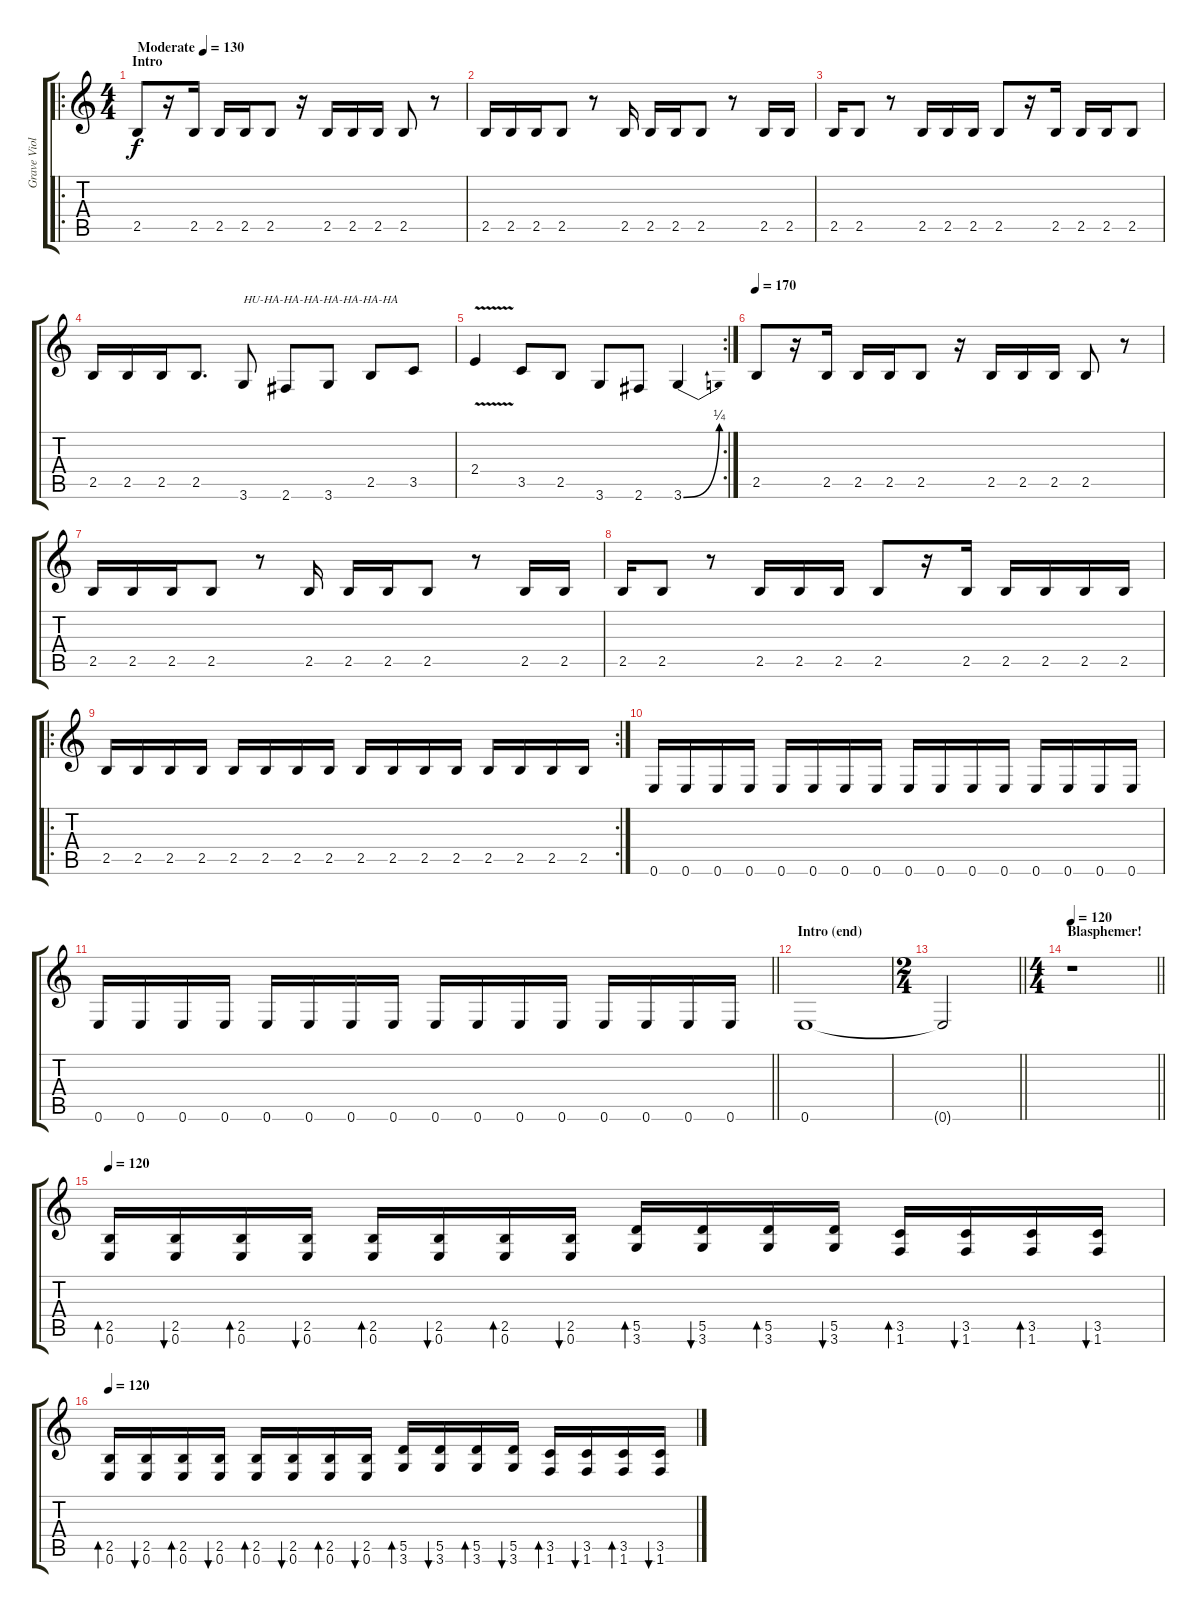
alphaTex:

\track ("Grave Violator" "Grave Viol") {instrument distortionguitar}
\staff {score tabs}
\tuning (E4 B3 G3 D3 A2 E2) {hide}
\ro
\ts (4 4)
\section ("" "Intro")
\tempo (130 "Moderate")
\tempo 170
\tempo (130 "Moderate")
\clef g2
\ks c
2.5.8{dy f instrument distortionguitar} r.16 2.5.16 2.5.16 2.5.16 2.5.8 r.16 2.5.16 2.5.16 2.5.16 2.5.8 r.8 |
2.5.16 2.5.16 2.5.16 2.5.8 r.8 2.5.16 2.5.16 2.5.16 2.5.8 r.8 2.5.16 2.5.16 |
2.5.16 2.5.8 r.8 2.5.16 2.5.16 2.5.16 2.5.8 r.16 2.5.16 2.5.16 2.5.16 2.5.8 |
2.5.16 2.5.16 2.5.16 2.5.8{d} 3.6.8{txt "HU-HA-HA-HA-HA-HA-HA-HA"} 2.6.8 3.6.8 2.5.8 3.5.8 |
\rc 2
2.4{v}.4 3.5.8 2.5.8 3.6.8 2.6.8 3.6{be (bend 0 0 60 1)}.4 |
\tempo 170
2.5.8 r.16 2.5.16 2.5.16 2.5.16 2.5.8 r.16 2.5.16 2.5.16 2.5.16 2.5.8 r.8 |
2.5.16 2.5.16 2.5.16 2.5.8 r.8 2.5.16 2.5.16 2.5.16 2.5.8 r.8 2.5.16 2.5.16 |
2.5.16 2.5.8 r.8 2.5.16 2.5.16 2.5.16 2.5.8 r.16 2.5.16 2.5.16 2.5.16 2.5.16 2.5.16 |
\ro
\rc 2
2.5.16 2.5.16 2.5.16 2.5.16 2.5.16 2.5.16 2.5.16 2.5.16 2.5.16 2.5.16 2.5.16 2.5.16 2.5.16 2.5.16 2.5.16 2.5.16 |
0.6.16 0.6.16 0.6.16 0.6.16 0.6.16 0.6.16 0.6.16 0.6.16 0.6.16 0.6.16 0.6.16 0.6.16 0.6.16 0.6.16 0.6.16 0.6.16 |
\barLineRight lightlight
0.6.16 0.6.16 0.6.16 0.6.16 0.6.16 0.6.16 0.6.16 0.6.16 0.6.16 0.6.16 0.6.16 0.6.16 0.6.16 0.6.16 0.6.16 0.6.16 |
\section ("" "Intro (end)")
0.6.1 |
\ts (2 4)
\barLineRight lightlight
0.6{t}.2 |
\ts (4 4)
\section ("" "Blasphemer!")
\tempo 120
\barLineRight lightlight
r.1 |
\section ("" "")
\tempo 120
(2.5 0.6).16{bd 60} (2.5 0.6).16{bu 60} (2.5 0.6).16{bd 60} (2.5 0.6).16{bu 60} (2.5 0.6).16{bd 60} (2.5 0.6).16{bu 60} (2.5 0.6).16{bd 60} (2.5 0.6).16{bu 60} (5.5 3.6).16{bd 60} (5.5 3.6).16{bu 60} (5.5 3.6).16{bd 60} (5.5 3.6).16{bu 60} (3.5 1.6).16{bd 60} (3.5 1.6).16{bu 60} (3.5 1.6).16{bd 60} (3.5 1.6).16{bu 60} |
\tempo 120
(2.5 0.6).16{bd 60} (2.5 0.6).16{bu 60} (2.5 0.6).16{bd 60} (2.5 0.6).16{bu 60} (2.5 0.6).16{bd 60} (2.5 0.6).16{bu 60} (2.5 0.6).16{bd 60} (2.5 0.6).16{bu 60} (5.5 3.6).16{bd 60} (5.5 3.6).16{bu 60} (5.5 3.6).16{bd 60} (5.5 3.6).16{bu 60} (3.5 1.6).16{bd 60} (3.5 1.6).16{bu 60} (3.5 1.6).16{bd 60} (3.5 1.6).16{bu 60}
